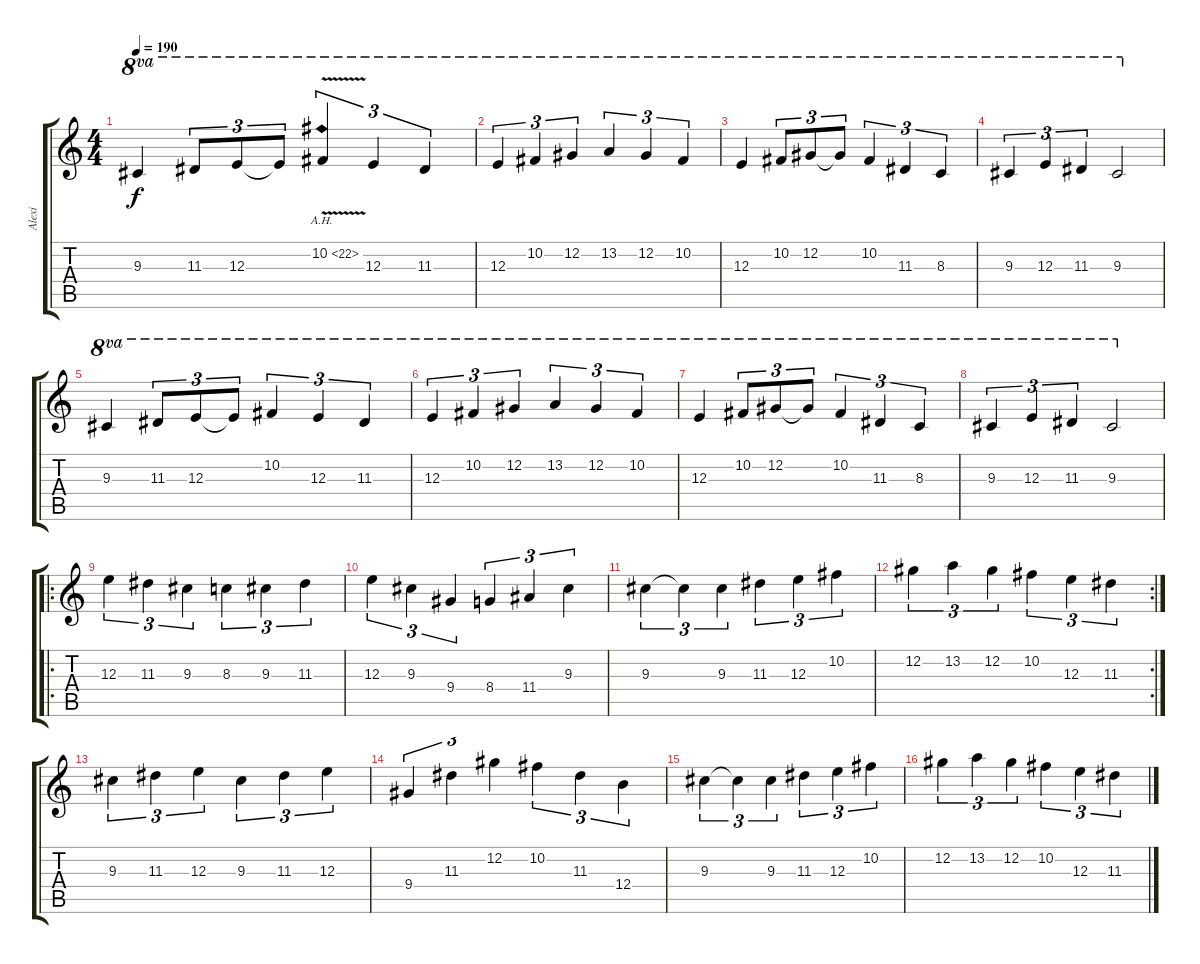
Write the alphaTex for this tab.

\track ("Alexi" "Alexi") {instrument distortionguitar}
\staff {score tabs}
\tuning (Db4 Ab3 E3 B2 Gb2 Db2) {hide}
\ts (4 4)
\tempo 190
\clef g2
\ks c
9.3.4{ot 8va dy f} 11.3.8{tu (3 2) ot 8va} 12.3.8{tu (3 2) ot 8va} 12.3{t}.8{tu (3 2) ot 8va} 10.2{ah 12 v}.4{tu (3 2) ot 8va} 12.3.4{tu (3 2) ot 8va} 11.3.4{tu (3 2) ot 8va} |
12.3.4{tu (3 2) ot 8va} 10.2.4{tu (3 2) ot 8va} 12.2.4{tu (3 2) ot 8va} 13.2.4{tu (3 2) ot 8va} 12.2.4{tu (3 2) ot 8va} 10.2.4{tu (3 2) ot 8va} |
12.3.4{ot 8va} 10.2.8{tu (3 2) ot 8va} 12.2.8{tu (3 2) ot 8va} 12.2{t}.8{tu (3 2) ot 8va} 10.2.4{tu (3 2) ot 8va} 11.3.4{tu (3 2) ot 8va} 8.3.4{tu (3 2) ot 8va} |
9.3.4{tu (3 2) ot 8va} 12.3.4{tu (3 2) ot 8va} 11.3.4{tu (3 2) ot 8va} 9.3.2{ot 8va} |
9.3.4{ot 8va} 11.3.8{tu (3 2) ot 8va} 12.3.8{tu (3 2) ot 8va} 12.3{t}.8{tu (3 2) ot 8va} 10.2.4{tu (3 2) ot 8va} 12.3.4{tu (3 2) ot 8va} 11.3.4{tu (3 2) ot 8va} |
12.3.4{tu (3 2) ot 8va} 10.2.4{tu (3 2) ot 8va} 12.2.4{tu (3 2) ot 8va} 13.2.4{tu (3 2) ot 8va} 12.2.4{tu (3 2) ot 8va} 10.2.4{tu (3 2) ot 8va} |
12.3.4{ot 8va} 10.2.8{tu (3 2) ot 8va} 12.2.8{tu (3 2) ot 8va} 12.2{t}.8{tu (3 2) ot 8va} 10.2.4{tu (3 2) ot 8va} 11.3.4{tu (3 2) ot 8va} 8.3.4{tu (3 2) ot 8va} |
9.3.4{tu (3 2) ot 8va} 12.3.4{tu (3 2) ot 8va} 11.3.4{tu (3 2) ot 8va} 9.3.2{ot 8va} |
\ro
12.3.4{tu (3 2)} 11.3.4{tu (3 2)} 9.3.4{tu (3 2)} 8.3.4{tu (3 2)} 9.3.4{tu (3 2)} 11.3.4{tu (3 2)} |
12.3.4{tu (3 2)} 9.3.4{tu (3 2)} 9.4.4{tu (3 2)} 8.4.4{tu (3 2)} 11.4.4{tu (3 2)} 9.3.4{tu (3 2)} |
9.3.4{tu (3 2)} 9.3{t}.4{tu (3 2)} 9.3.4{tu (3 2)} 11.3.4{tu (3 2)} 12.3.4{tu (3 2)} 10.2.4{tu (3 2)} |
\rc 2
12.2.4{tu (3 2)} 13.2.4{tu (3 2)} 12.2.4{tu (3 2)} 10.2.4{tu (3 2)} 12.3.4{tu (3 2)} 11.3.4{tu (3 2)} |
9.3.4{tu (3 2)} 11.3.4{tu (3 2)} 12.3.4{tu (3 2)} 9.3.4{tu (3 2)} 11.3.4{tu (3 2)} 12.3.4{tu (3 2)} |
9.4.4{tu (3 2)} 11.3.4{tu (3 2)} 12.2.4{tu (3 2)} 10.2.4{tu (3 2)} 11.3.4{tu (3 2)} 12.4.4{tu (3 2)} |
9.3.4{tu (3 2)} 9.3{t}.4{tu (3 2)} 9.3.4{tu (3 2)} 11.3.4{tu (3 2)} 12.3.4{tu (3 2)} 10.2.4{tu (3 2)} |
12.2.4{tu (3 2)} 13.2.4{tu (3 2)} 12.2.4{tu (3 2)} 10.2.4{tu (3 2)} 12.3.4{tu (3 2)} 11.3.4{tu (3 2)}
